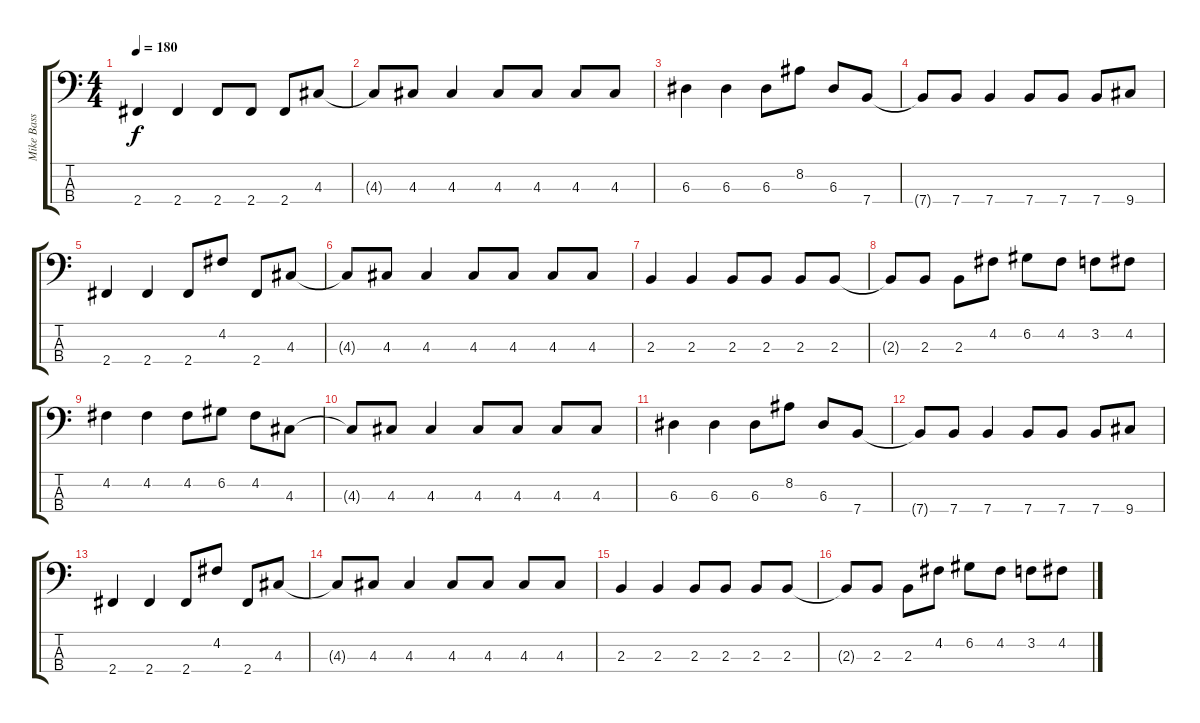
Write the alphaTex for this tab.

\track ("Mike Bass" "Mike Bass") {instrument electricbasspick}
\staff {score tabs}
\tuning (E2 D2 A1 E1) {hide}
\ts (4 4)
\tempo 180
\clef f4
\ks c
2.4.4{dy f} 2.4.4 2.4.8 2.4.8 2.4.8 4.3.8 |
4.3{t}.8 4.3.8 4.3.4 4.3.8 4.3.8 4.3.8 4.3.8 |
6.3.4 6.3.4 6.3.8 8.2.8 6.3.8 7.4.8 |
7.4{t}.8 7.4.8 7.4.4 7.4.8 7.4.8 7.4.8 9.4.8 |
2.4.4 2.4.4 2.4.8 4.2.8 2.4.8 4.3.8 |
4.3{t}.8 4.3.8 4.3.4 4.3.8 4.3.8 4.3.8 4.3.8 |
2.3.4 2.3.4 2.3.8 2.3.8 2.3.8 2.3.8 |
2.3{t}.8 2.3.8 2.3.8 4.2.8 6.2.8 4.2.8 3.2.8 4.2.8 |
4.2.4 4.2.4 4.2.8 6.2.8 4.2.8 4.3.8 |
4.3{t}.8 4.3.8 4.3.4 4.3.8 4.3.8 4.3.8 4.3.8 |
6.3.4 6.3.4 6.3.8 8.2.8 6.3.8 7.4.8 |
7.4{t}.8 7.4.8 7.4.4 7.4.8 7.4.8 7.4.8 9.4.8 |
2.4.4 2.4.4 2.4.8 4.2.8 2.4.8 4.3.8 |
4.3{t}.8 4.3.8 4.3.4 4.3.8 4.3.8 4.3.8 4.3.8 |
2.3.4 2.3.4 2.3.8 2.3.8 2.3.8 2.3.8 |
2.3{t}.8 2.3.8 2.3.8 4.2.8 6.2.8 4.2.8 3.2.8 4.2.8
